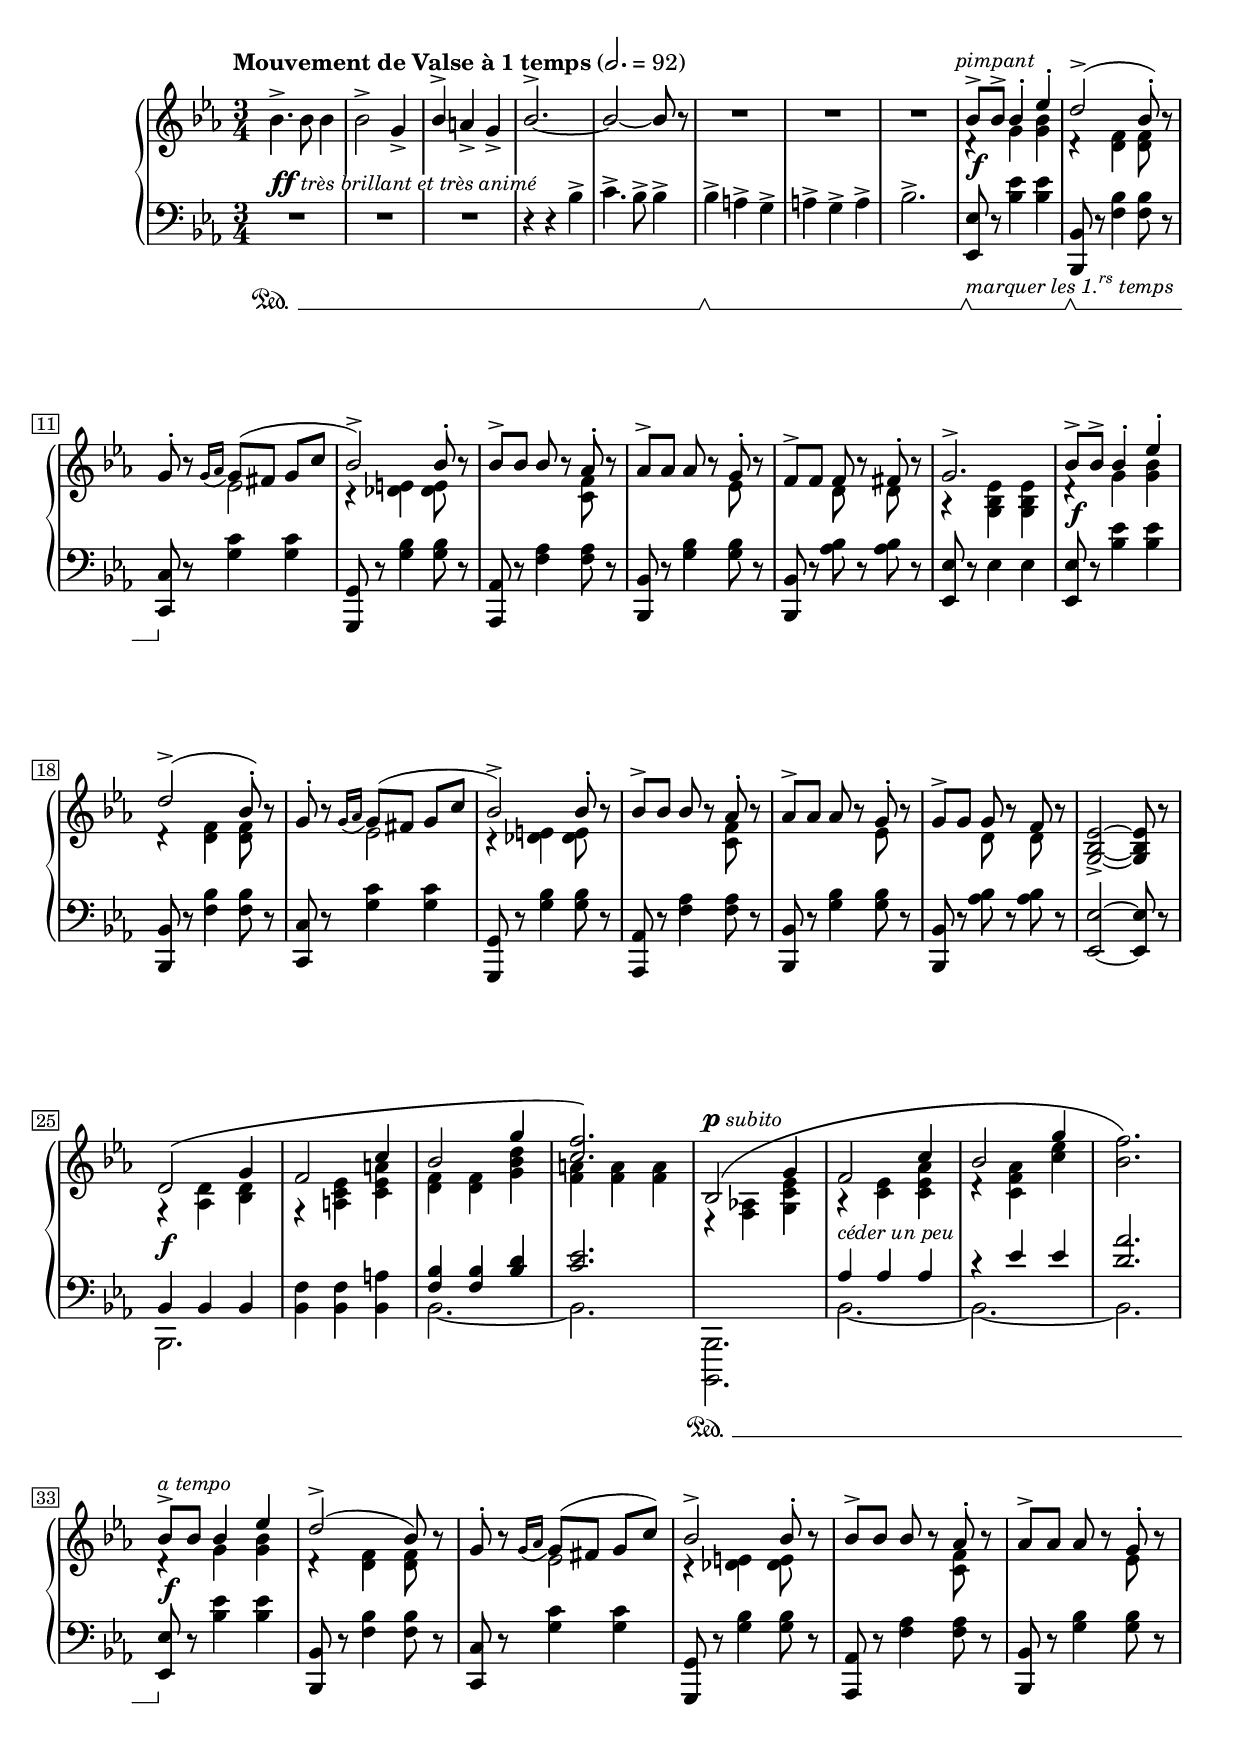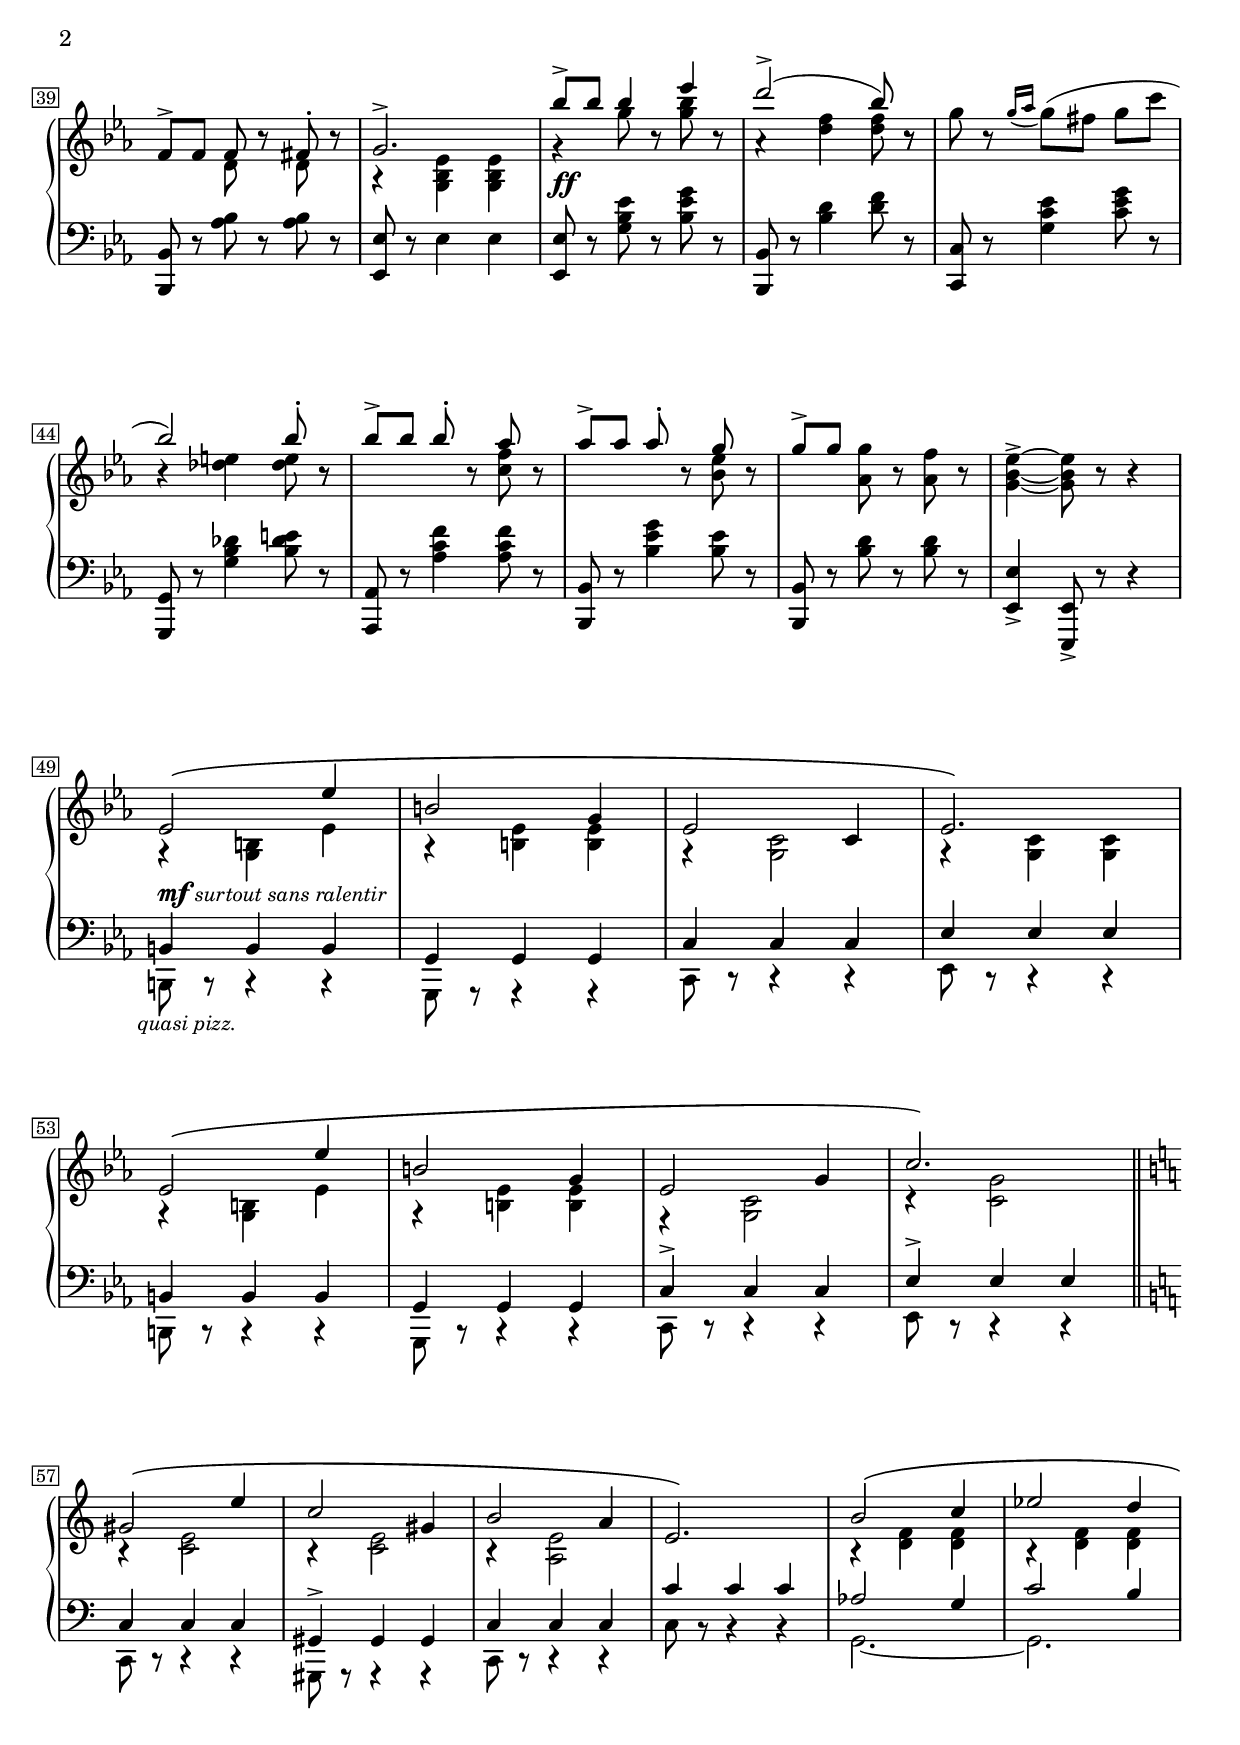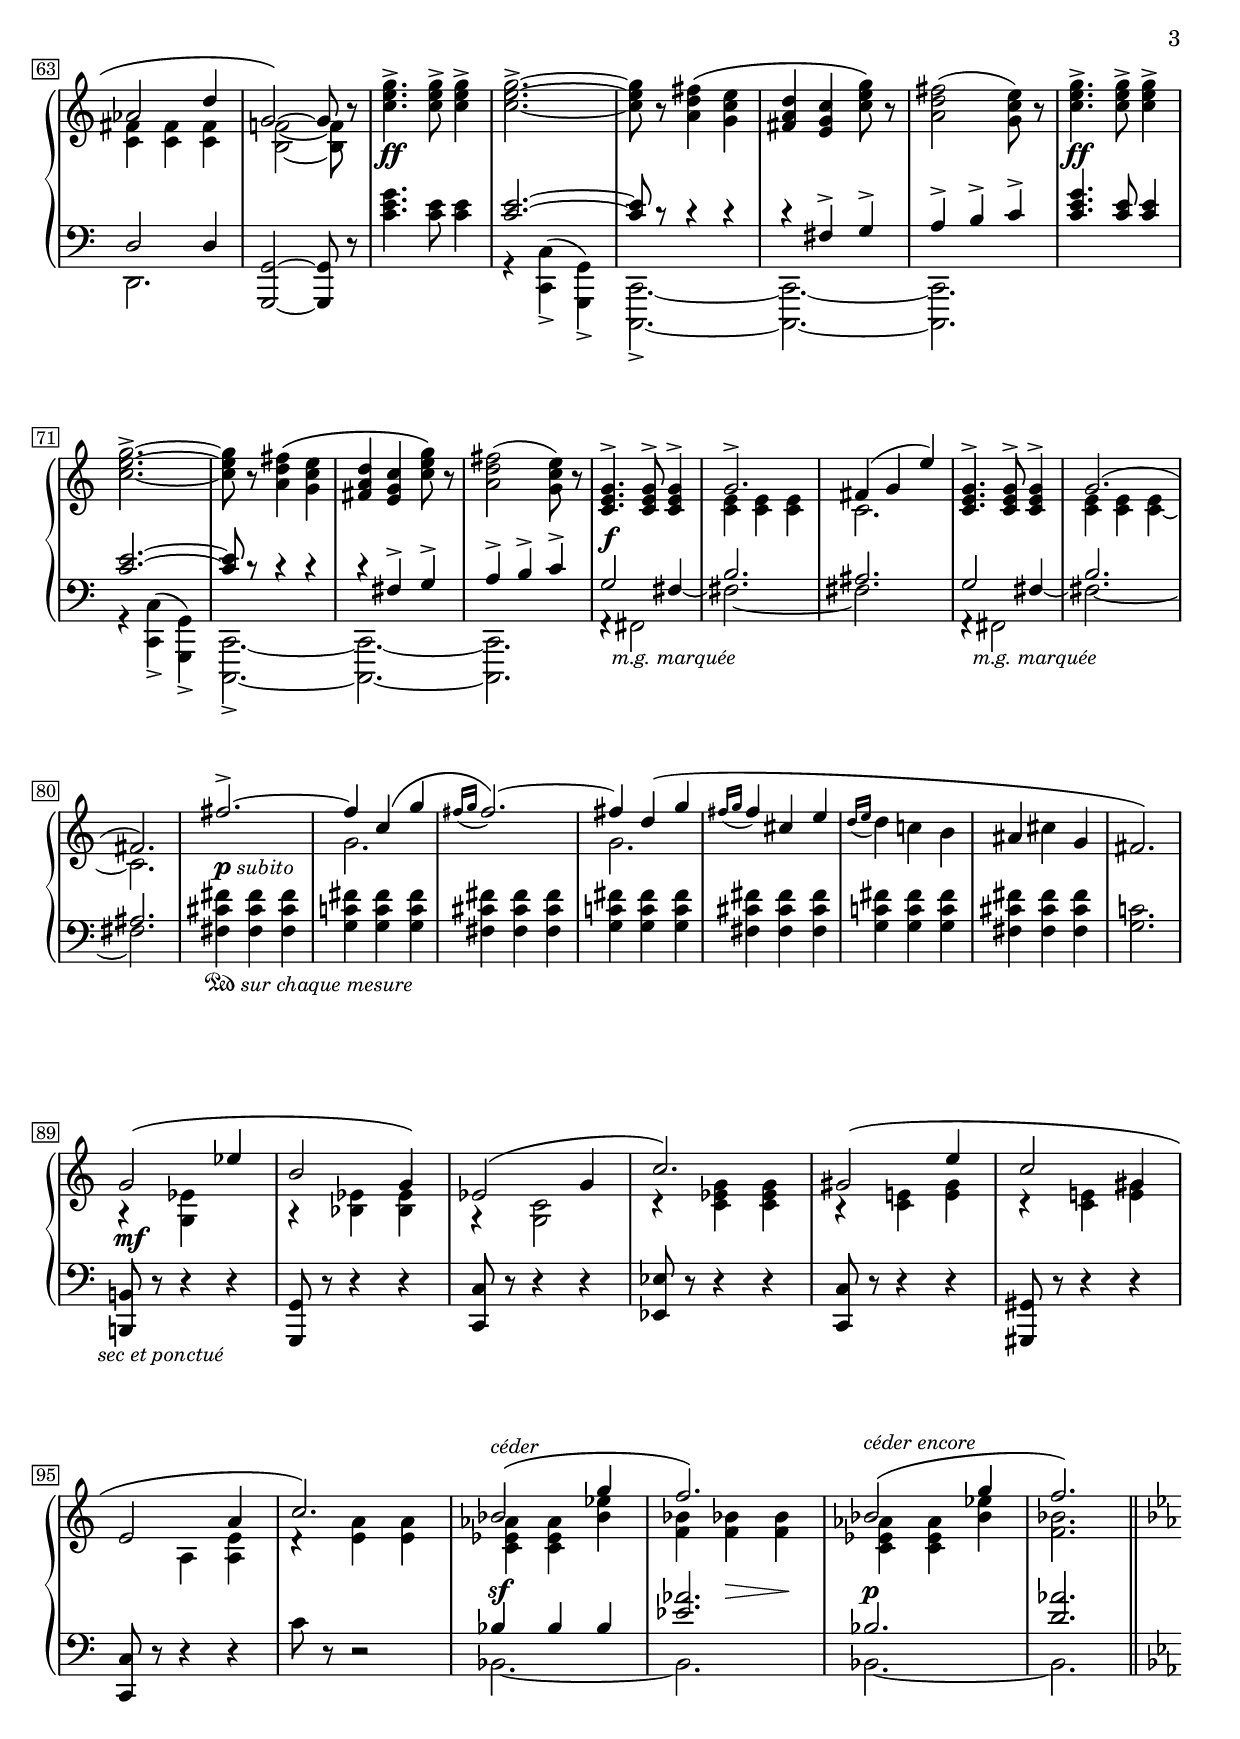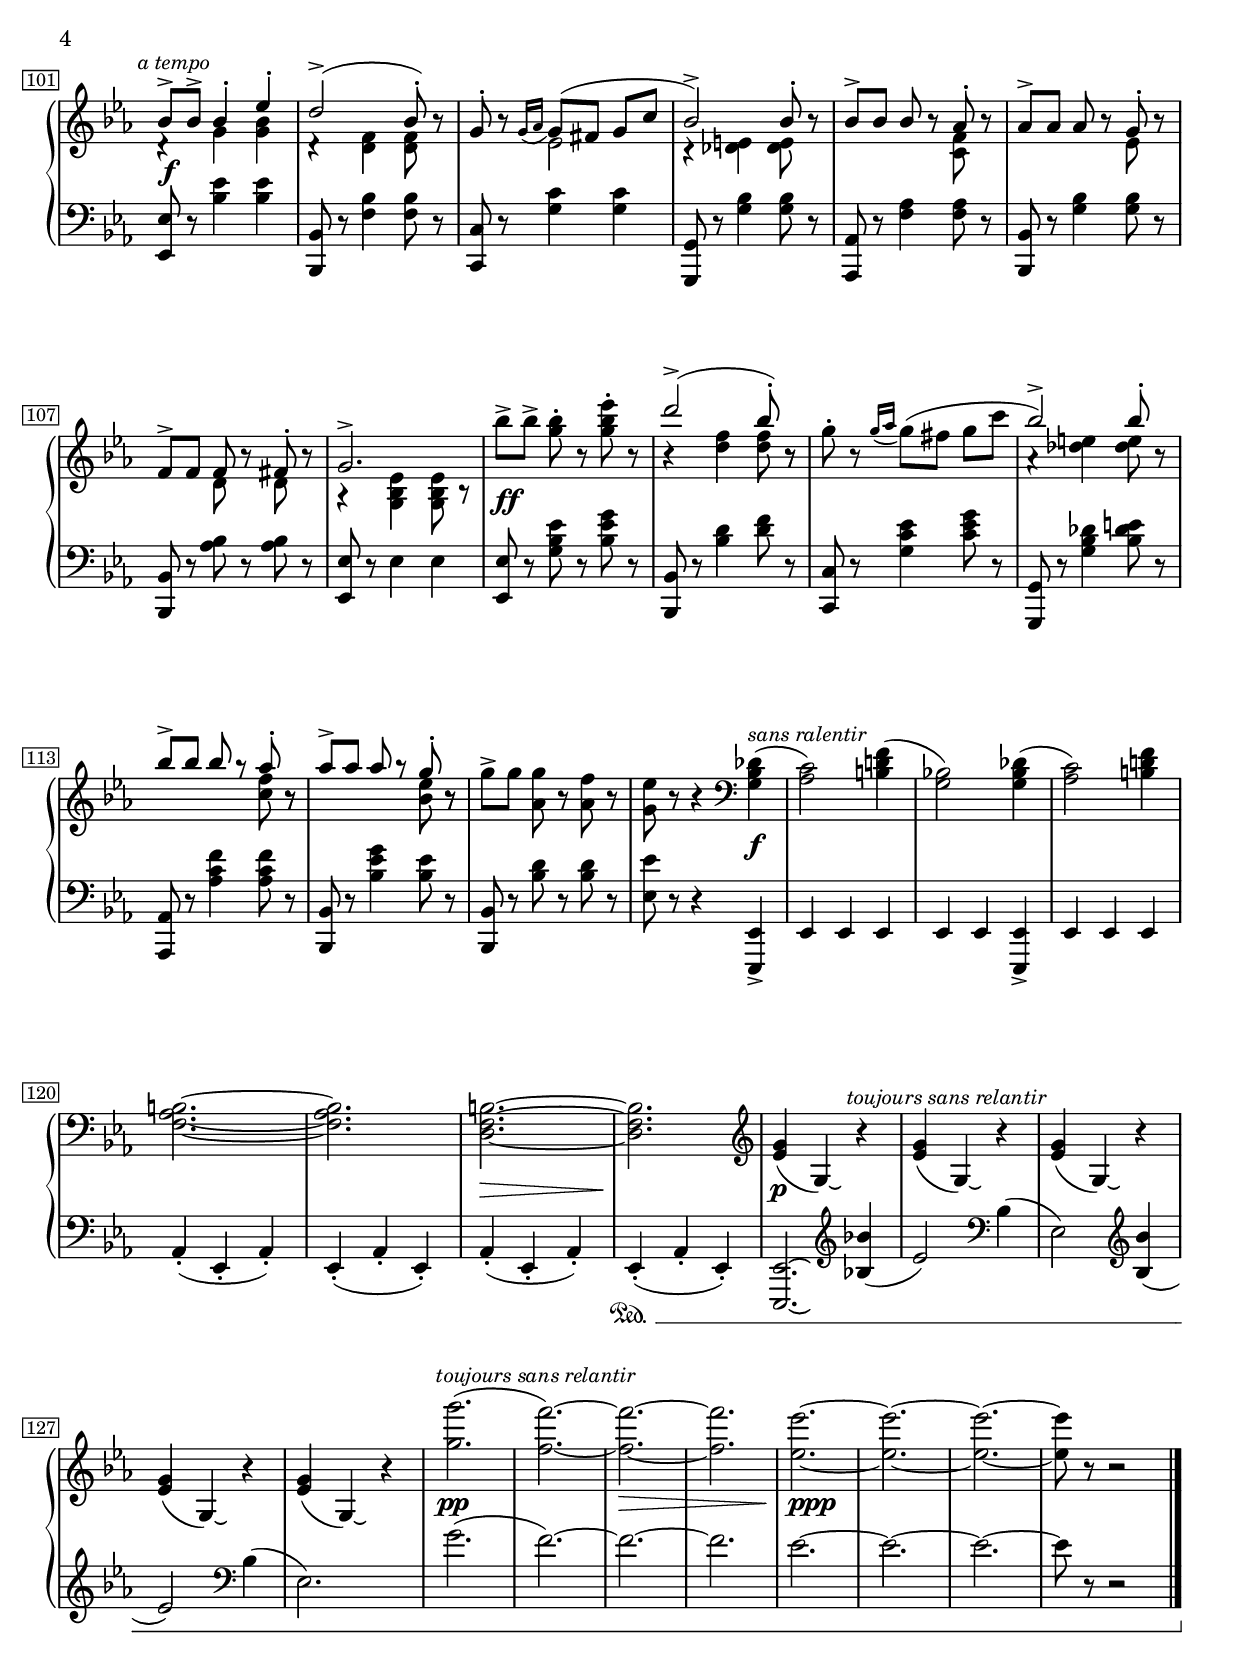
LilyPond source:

Global = {
  \key ees \major
  \time 3/4
  \include "../global.ly"
}

Sopran = \context Voice = "one" \relative c'' {
  \voiceOne
  \override MultiMeasureRest.staff-position = #0
  \override Rest.staff-position = #0
  \phrasingSlurNeutral\stemNeutral\slurNeutral\tieNeutral
  %1
  | \tempo "Mouvement de Valse à 1 temps" 2. = 92
    bes4.^> 8 4
  | 2-> g4_>
  | \stemUp\slurUp bes^> a!_> g_>
  | bes2.^>~
  %5
  | 2~ 8 r
  | R1*3/4
  | R1*3/4
  | R1*3/4
  | bes8^>^\markup { \hspace #-1 \small\italic "pimpant" } 8^> 4^. ees^.
  %10
  | d2^>( bes8^.) r
  | g^. r
    \once\shape #'((0 . 0.2) (0 . 0.4) (-0.8 . 0.6) (-0.8 . 0.8)) Slur
    \slurDown\appoggiatura { g16 aes } \slurUp g8( fis g c
  | bes2^>) 8^. r
  | bes^> bes bes r aes^. r
  | aes^> aes aes r g^. r
  %15
  | f^> f f r fis^. r
  | g2.^>
  | bes8^> 8^> 4^. ees^.
  | d2^>( bes8^.) r
  | g^. r
    \once\shape #'((0 . 0.2) (0 . 0.4) (-0.8 . 0.6) (-0.8 . 0.8)) Slur
    \slurDown\appoggiatura { g16 aes } \slurUp g8( fis g c
  %20
  | bes2^>) 8^. r
  | bes^> bes bes r aes^. r
  | aes^> aes aes r g^. r
  | g^> g g r f r
  | <g, bes ees>2~_> q8 r
    \break
  %25
  | \phrasingSlurUp
    d'2\( g4
  | f2 c'4
  | bes2 g'4
  | <c, f>2.\)
  | bes,2\(^\markup { \dynamic p \small\italic "subito" } g'4
  %30
  | f2 c'4
  | bes2 g'4
  | \stemDown <bes, f'>2.\)
    \break
  | \stemUp bes8^>^\markup { \small\italic "a tempo" } 8 4 ees
  | d2^>( bes8) r
  %35
  | g^. r
    \once\shape #'((0 . 0.2) (0 . 0.4) (-0.8 . 0.6) (-0.8 . 0.8)) Slur
    \slurDown\appoggiatura { g16 aes } \slurUp g8( fis g c)
  | bes2^> 8^. r
  | bes^> bes bes r aes^. r
  | aes^> aes aes r g^. r
  | f^> f f r fis^. r
  %40
  | g2.^>
  | \stemUp bes'8^> 8 4 ees
  | d2^>( bes8) r
  | \stemDown g r \stemUp\slurDown\appoggiatura { g16 aes } \stemNeutral\slurUp g8( fis g c
  | \stemUp bes2) 8^. r
  %45
  | bes^> bes bes^. r aes r
  | aes^> aes aes^. r g r
  | g^> g s2
  | s2.
    \break
  | ees,2\( ees'4
  %50
  | b!2 g4
  | ees2 c4
  | ees2.\)
    \break
  | ees2\( ees'4
  | b!2 g4
  %55
  | ees2 g4
  | c2.\)
    \bar "||"
    \break
  | \key c \major
    gis2\( e'4
  | c2 gis4
  | b2 a4
  %60
  | e2.\)
  | b'2\( c4
  | ees2 d4
  | aes2 d4
  | g,2^~\) g8 r
    \stemNeutral
  %65
  \repeat unfold 2 {
  | <c e g>4.^> q8^> q4^>
  | q2.^>~
  | q8 r <a d fis>4\( <g c e>
  | <fis a d> <e g c> <c' e g>8\) r
  | <a d fis>2( <g c e>8) r
  }
  %75
  | <c, e g>4.^> q8^> q4^>
  | \stemUp\tieUp g'2.^>
  | fis4( g e')
  | <c, e g>4.^> q8^> q4^>
  | g'2.(
  %80
  | fis)
  | fis'^>~
  | fis4 c\( g'
  | \slurDown\appoggiatura { fis16 g } fis2.~\)
  | fis!4 d\( g
  %85
  | \appoggiatura { fis16 g } fis4 cis e
  | \appoggiatura { d16 e } \stemDown d4 c! b
  | \stemNeutral ais cis g
  | fis2.\)
    \break
  | \stemUp g2\( ees'4
  %90
  | b2 g4\)
  | ees2\( g4
  | c2.\)
  | gis2\( e'4
  | c2 gis4
  %95
  | e2 a4
  | c2.\)
  | bes2\(^\markup { \small\italic "céder" } g'4
  | f2.\)
  | bes,2\(^\markup { \small\italic "céder encore" }  g'4
  %100
  | f2.\)
    \bar "||"
    \pageBreak
  | \key ees \major
    \slurUp bes,8^>^\markup { \hspace #-2 \small\italic "a tempo" } 8^> 4^. ees^.
  | d2^>( bes8^.) r
  | g^. r
    \once\shape #'((0 . 0.2) (0 . 0.4) (-0.8 . 0.6) (-0.8 . 0.8)) Slur
    \slurDown\appoggiatura { g16 aes } \slurUp g8( fis g c
  | bes2^>) 8^. r
  %105
  | bes^> bes bes r aes^. r
  | aes^> aes aes r g^. r
  | f^> f f r fis^. r
  | g2.^>
  | \stemNeutral bes'8^> 8^> <g bes>^. r <g bes ees>^. r
  %110
  | \stemUp d'2^>( bes8^.) r
  | \stemNeutral g^. r \slurDown\appoggiatura { \stemUp g16 aes } \slurUp\stemNeutral g8( fis g c
  | \stemUp bes2^>) 8^. r
  | bes^> bes bes a\rest aes^. r
  | aes^> aes aes a\rest g^. r
  %115
  | \stemDown g^> g <aes, g'> r <aes f'> r
  | <g ees'> r r4 \clef bass <g, bes des>4(^\markup {
       \small\italic "sans ralentir"
    }
  | <aes c>2) <b! d f>4(
  | <g bes>2) <g bes des>4(
  | <aes c>2) <b! d f>4
  %120
  | \tieNeutral <f aes b>2.~
  | q2.
  | <d f b>2.~
  | q2.
  | \clef treble
    \stemNeutral\slurNeutral
    <ees' g>4( g,)_\laissezVibrer r^\markup {
      \hspace #-1 \small\italic "toujours sans relantir"
    }
  %125
  \repeat unfold 4 {
  | <ees' g>4( g,)_\laissezVibrer r
  }
  | <g'' g'>2.(^\markup {
      \hspace #-1 \small\italic "toujours sans relantir"
    }
  %130
  | <f f'>~)
  | q~
  | q
  | <ees ees'>~
  | q~
  %135
  | q~
  | q8 r r2
  \fine
}

Alto = \context Voice = "two" \relative c' {
  \voiceTwo
  \override MultiMeasureRest.staff-position = #0
  \override Rest.staff-position = #0
  \stemDown
  %1
  | s2.*8
  | d4\rest g <g bes>
  %10
  | d4\rest <d f> q8 s
  | s4 ees2
  | c4\rest <des e>4 q8 s
  | s2 <c f>8 s
  | s2 ees8 s
  %15
  | s4 d8 s d s
  | a4\rest <g bes ees> q
  | d'4\rest g <g bes>
  | d4\rest <d f> q8 s
  | s4 ees2
  %20
  | c4\rest <des e>4 q8 s
  | s2 <c f>8 s
  | s2 ees8 s
  | s4 d8 s d s
  | s2.
  %25
  | f,4\rest <aes d> <bes d>
  | f\rest <a! c ees> <c ees a!>
  | <d f> q <g bes d>
  | <f a!> q q
  | d,\rest <f aes!> <g c ees>
  %30
  | a\rest <c ees> <c ees aes>
  | d\rest <c f aes> <c' ees>
  | s2.
  | d,4\rest g <g bes>
  | d4\rest <d f> q8 s
  %35
  | s4 ees2
  | c4\rest <des e>4 q8 s
  | s2 <c f>8 s
  | s2 ees8 s
  | s4 d8 s d s
  %40
  | a4\rest <g bes ees> q
  | g'\rest g'8 r <g bes> r
  | a,4\rest <d f>4 q8 r
  | s2.
  | r4 <des e!> q8 r
  %45
  | s2 <c f>8 s
  | s2 <bes ees>8 s
  | s4 <aes g'>8 r <aes f'> r
  | \tieNeutral <g bes ees>4~^> q8 r r4
  | g,4\rest <g b!> ees'
  %50
  | a,4\rest <b! ees> q
  | g4\rest <g c>2
  | g4\rest <g c> q
  | g4\rest <g b> ees'
  | g,4\rest <b ees> q
  %55
  | f4\rest <g c>2
  | c4\rest <c g'>2
  | b4\rest <c e>2
  | b4\rest <c e>2
  | b4\rest <a e'>2
  %60
  | s2.
  | b4\rest <d f>4 q
  | b4\rest <d f>4 q
  | <c fis> q q
  | <b f'!>2_~ q8 s
  %65
  | s2.*11
  %76
  | <c e>4 q q
  | c2.
  | s
  | <c e>4 q q_~
  %80
  | c2.
  | s
  | g'
  | s
  | g
  %85
  | s2.*4
  | \stemDown a,4\rest <g ees'> s
  %90
  | a\rest <bes ees> q
  | g\rest <g c>2
  | c4\rest <c ees g> q
  | b\rest <c e!> <e gis>
  | c\rest <c e!> <e gis>
  %95
  | s a, <a e'>
  | d\rest <e a> q
  | <c ees aes> q <bes' ees>
  | <f bes> q q
  | <c ees aes> q <bes' ees>
  %100
  | <f bes>2.
  | d4\rest g <g bes>
  | d4\rest <d f> q8 s
  | s4 ees2
  | c4\rest <des e>4 q8 s
  %105
  | s2 <c f>8 s
  | s2 ees8 s
  | s4 d8 s d s
  | a4\rest <g bes ees> q8 b\rest
  | s2.
  %110
  | b'4\rest <d f> q8 b\rest
  | s2.
  | a4\rest <des e!>4 q8 s
  | s2 <c f>8 r
  | s2 <bes ees>8 r
}

Tenor = \context Voice = "three" \relative c {
  \voiceThree
  \override MultiMeasureRest.staff-position = #0
  \override Rest.staff-position = #0
  \stemUp\slurNeutral
  %1
  | s2.*24
  %25
  | bes4 4 4
  | s2.
  | <f' bes>4 q <bes d>
  | <c ees>2.
  | s2.
  %30
  | aes4 4 4
  | c\rest ees ees
  | <d aes'>2.
  | s2.*16
  %49
  | b,!4 b b
  | g g g
  | c c c
  | ees ees ees
  | b b b
  | g g g
  %55
  | c^> c c
  | ees^> ees ees
  | c c c
  | gis^> gis gis
  | c c c
  %60
  | c' c c
  | aes2 g4
  | c2 b4
  | d,2 4
  | s2.
    \stemDown
  %65
  \repeat unfold 2 {
  | <c' e g>4. <c e>8 q4
  | \stemUp q2.~
  | q8 c\rest c4\rest c\rest
  | c\rest fis,^> g^>
  | a^> b^> c^>
  }
  %75
  \repeat unfold 2 {
  | \tieDown\stemUp g2 fis4~
  | \stemDown fis!2.~
  | fis!
  }
  | s2.*16
  %97
  | \stemUp bes4 bes bes
  | <ees aes>2.
  | bes
  | <d aes'>

}

Bass = \context Voice = "four" \relative c {
  \voiceFour
  \override MultiMeasureRest.staff-position = #0
  \override Rest.staff-position = #0
  \phrasingSlurNeutral\stemNeutral\slurNeutral\tieNeutral
  \set Timing.beamExceptions = #'()
  \set Timing.baseMoment = #(ly:make-moment 1/4)
  \set Timing.beatStructure = 1,1,1,1
  %1
  | R1*3/4
  | R1*3/4
  | R1*3/4
  | r4 r bes'^>
  %5
  | c4.^> bes8^> 4^>
  | 4^> a!^> g^>
  | a!^> g^> a^>
  | bes2.^>
  | <ees,, ees'>8_\markup \italic {
      \small "marquer les 1." \hspace #-0.5 \super "rs" \small "temps"
    }
    r <bes'' ees>4 q
  %10
  | <bes,, bes'>8 r <f'' bes>4 q8 r
  | <c, c'> r <g'' c>4 q
  | <g,, g'>8 r <g'' bes>4 q8 r
  | <aes,, aes'> r <f'' aes>4 q8 r
  | <bes,, bes'> r <g'' bes>4 q8 r
  %15
  | <bes,, bes'> r <aes'' bes> r q r
  | <ees, ees'> r ees'4 4
  | <ees, ees'>8 r <bes'' ees>4 q
  | <bes,, bes'>8 r <f'' bes>4 q8 r
  | <c, c'> r <g'' c>4 q
  %20
  | <g,, g'>8 r <g'' bes>4 q8 r
  | <aes,, aes'> r <f'' aes>4 q8 r
  | <bes,, bes'> r <g'' bes>4 q8 r
  | <bes,, bes'> r <aes'' bes> r q r
  | <ees, ees'>2~ q8 r
  %25
  | \stemDown\tieDown bes2.
  | <bes' f'>4 q <bes a'!>
  | bes2.~
  | bes
  | <bes,, bes'>2.
  %30
  | bes''2.~
  | bes~
  | bes
  | \stemNeutral
    <ees, ees'>8 r <bes'' ees>4 q
  | <bes,, bes'>8 r <f'' bes>4 q8 r
  %35
  | <c, c'> r <g'' c>4 q
  | <g,, g'>8 r <g'' bes>4 q8 r
  | <aes,, aes'> r <f'' aes>4 q8 r
  | <bes,, bes'> r <g'' bes>4 q8 r
  | <bes,, bes'> r <aes'' bes> r q r
  %40
  | <ees, ees'> r ees'4 4
  | <ees, ees'>8 r <g' bes ees> r <bes ees g> r
  | <bes,, bes'>8 r <bes'' d>4 <d f>8 r
  | <c,, c'>8 r <g'' c ees>4 <c ees g>8 r
  | <g,, g'>8 r <g'' bes des>4 <bes des e>8 r
  %45
  | <aes,, aes'>8 r <aes'' c f>4 q8 r
  | <bes,, bes'>8 r <bes'' ees g>4 <bes ees>8 r
  | <bes,, bes'>8 r <bes'' d>8 r q r
  | <ees,, ees'>4_> <ees, ees'>8_> r r4
  | \stemDown b'!8_\markup { \hspace #-2 \small\italic "quasi pizz." } b\rest b4\rest b\rest
  %50
  | g8 g\rest g4\rest g\rest
  | c8 c\rest c4\rest c\rest
  | ees8 c\rest c4\rest c\rest
  | b!8 b\rest b4\rest b\rest
  | g8 b\rest b4\rest b\rest
  %55
  | c8 c\rest c4\rest c\rest
  | ees8 c\rest c4\rest c\rest
    \bar "||"
  | \key c \major
    c8 c\rest c4\rest c\rest
  | gis8 g\rest g4\rest g\rest
  | c8 c\rest c4\rest c\rest
  %60
  | c'8 b\rest b4\rest b\rest
  | g2.~
  | g
  | d
  | \stemNeutral\tieNeutral <g, g'>2~ q8 r
    \stemDown
  %65
  \repeat unfold 2 {
  | s2.
  | g'4\rest <c, c'>_>( <g g'>_>)
  | \tieDown <c, c'>2._>~
  | q~
  | q
  }
  %75
  \repeat unfold 2 {
  | \stemDown f'4\rest_\markup { \hspace #1 \small\italic "m.g. marquée" } fis2
  | \stemUp b'2.
  | ais
  }
  %81
  | \stemDown <fis cis' fis>4_\markup \small\italic {
      \hspace #-1 \musicglyph #"pedal.Ped" "sur chaque mesure"
    }
    q q
  | <g c fis> q q
  \repeat unfold 2 {
  | <fis cis' fis>4 q q
  | <g c fis> q q
  }
  | <fis cis' fis>4 q q
  | <g c>2.
  | \stemNeutral <b,,! b'!>8_\markup \small\italic { \hspace #-2 "sec et ponctué" } r r4 r
  %90
  | <g g'>8 r r4 r
  | <c c'>8 r r4 r
  | <ees ees'>8 r r4 r
  | <c c'>8 r r4 r
  | <gis gis'>8 r r4 r
  %95
  | <c c'>8 r r4 r
  | c''8 r r2
  | \stemDown bes,2.~
  | bes
  | bes~
  %100
  | bes
    \bar "||"
  | \key ees \major
    \stemNeutral <ees, ees'>8 r <bes'' ees>4 q
  | <bes,, bes'>8 r <f'' bes>4 q8 r
  | <c, c'> r <g'' c>4 q
  | <g,, g'>8 r <g'' bes>4 q8 r
  %105
  | <aes,, aes'> r <f'' aes>4 q8 r
  | <bes,, bes'> r <g'' bes>4 q8 r
  | <bes,, bes'> r <aes'' bes> r q r
  | <ees, ees'> r ees'4 4
  | <ees, ees'>8 r <g' bes ees> r <bes ees g> r
  %110
  | <bes,, bes'>8 r <bes'' d>4 <d f>8 r
  | <c,, c'>8 r <g'' c ees>4 <c ees g>8 r
  | <g,, g'>8 r <g'' bes des>4 <bes des e>8 r
  | <aes,, aes'>8 r <aes'' c f>4 q8 r
  | <bes,, bes'>8 r <bes'' ees g>4 <bes ees>8 r
  %115
  | <bes,, bes'>8 r <bes'' d>8 r q r
  | <ees, ees'> r r4 <ees,, ees'>_>
  | ees' ees ees
  | ees ees <ees, ees'>_>
  | ees' ees ees
  %120
  \repeat unfold 2 {
  | aes_.( ees_. aes_.)
  | ees_.( aes_. ees_.)
  }
  | \set Staff.pedalSustainStyle = #'mixed
    <ees,\laissezVibrer ees'^\laissezVibrer>2.*2/3
    \clef treble
    <bes''' bes'!>4(
  %125
  | ees2) \clef bass bes4(
  | ees,2)
    \clef treble
    <bes' bes'>4(
  | ees2) \clef bass bes4(
  | ees,2.)
  | g'2.(
  %130
  | \tieUp f~)
  | f~
  | f
  | ees~
  | ees~
  %132
  | ees~
  | ees8 r r2
  \fine
}

centerDynamics = {
  %1
  | s2.-\markup {
      \dynamic ff \whiteout \small\italic "très brillant et très animé"
    }
  | s2.*7
  | s2.\f
  | s2.*7
  %17
  | s2.\f
  | s2.*7
  %25
  | s2.\f
  | s2.*4
  %30
  | s2.^\markup { \whiteout \small\italic "céder un peu" }
  | s2.*2
  | s2.\f
  | s2.*7
  %41
  | s2.\ff
  | s2.*7
  %49
  | s2.-\markup { \dynamic mf \whiteout \small\italic "surtout sans ralentir" }
  | s2.*15
  %65
  | s2.\ff
  | s2.*4
  %70
  | s2.\ff
  | s2.*4
  %75
  | s2.\f
  | s2.*5
  | s2.-\markup { \dynamic p \small\italic "subito" }
  | s2.*7
  %89
  | s2.\mf
  | s2.*7
  %97
  | s2.\sf
  | s4 s\> s\!
  | s2.\p
  %100
  | s2.
  | s2.\f
  | s2.*7
  %109
  | s2.\ff
  | s2.*6
  %116
  | s2 s4\f
  | s2.*5
  | s4\> s2
  | s4\! s2
  %124
  | s2.\p
  | s2.*4
  | s2.\pp
  | s2.
  | s4\> s2
  | s2.
  | s4\! s2\ppp
}
Sustain = {
  \set Staff.pedalSustainStyle = #'mixed
  %1
  | s2.\sustainOn
  | s2.*4
  | s2.\sustainOff\sustainOn
  | s2.*2
  | s2.\sustainOff\sustainOn
  | s2.\sustainOff\sustainOn
  | s2.\sustainOff
  | s2.*17
  %29
  | s2.\sustainOn
  | s2.*3
  | s2.\sustainOff
  | s2.*89
  %124
  | s2.\sustainOn
}

\score {
  \new PianoStaff \with { connectArpeggios = ##t }
  <<
    \accidentalStyle Score.piano
    \context Staff = "upper" <<
      \set Staff.midiInstrument = #"acoustic grand"
      \Global
      \clef treble
      \Sopran
      \Alto
    >>
    \context Dynamics <<
      \Global \centerDynamics
    >>
    \context Staff = "lower" <<
      \set Staff.midiInstrument = #"acoustic grand"
      \Global
      \clef bass
      \Tenor
      \Bass
      \Sustain
    >>
  >>
  \header {
    composer = "Francis Poulenc"
    arranger = \markup \italic { "Paris Novembre 1941"}
    opus = #f
    title = \markup {
      \fill-line {
        \center-column {
          \line { \abs-fontsize #10 \normal-text\italic "à Edwige Feuillère" }
          \null
          \line { \abs-fontsize #18 "IMPROVISATION" }
          \line \abs-fontsize #13 { "en mi" \raise #0.6 \flat "majeur" }
          \line \abs-fontsize #13 { \italic "(“HOMMAGE À SCHUBERT”)" }
          \null\null
        }
      }
    }
    subtitle = #f
  }
  \layout {
    \context {
      \PianoStaff
      % More space between staves in the same PianoStaff
      %\override StaffGrouper.staff-staff-spacing.minimum-distance = 14
      %\override TextScript.font-shape = #'italic
    }
  }
  \midi {
    \tempo 2 = 120
  }
}

%\markup { \column { \fill-line { "" \tiny\italic "Paris November 1941" } } }
